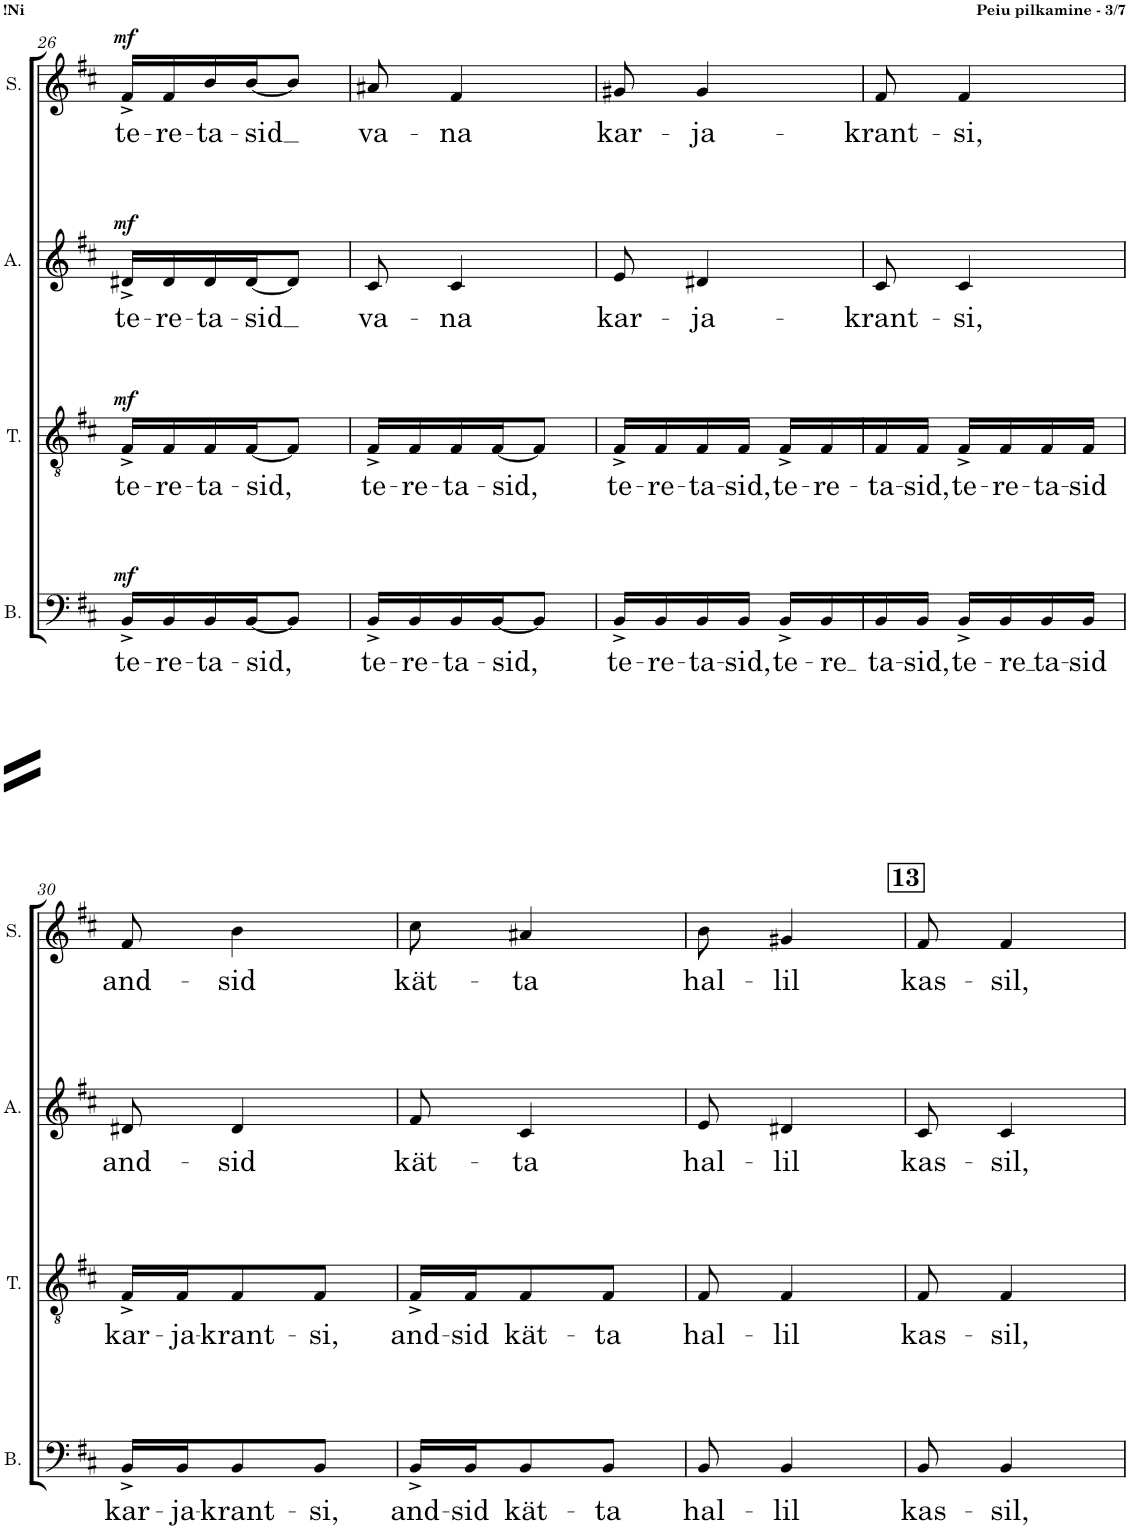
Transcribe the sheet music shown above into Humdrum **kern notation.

**kern	**text	**dynam	**kern	**text	**dynam	**kern	**text	**dynam	**kern	**text	**dynam
*part4	*part4	*part4	*part3	*part3	*part3	*part2	*part2	*part2	*part1	*part1	*part1
*staff4	*staff4	*staff4	*staff3	*staff3	*staff3	*staff2	*staff2	*staff2	*staff1	*staff1	*staff1
*I"Bass	*	*	*I"Tenor	*	*	*I"Alto	*	*	*I"Soprano	*	*
*I'B.	*	*	*I'T.	*	*	*I'A.	*	*	*I'S.	*	*
!!LO:PB:g=z
*clefF4	*	*	*clefGv2	*	*	*clefG2	*	*	*clefG2	*	*
*k[f#c#]	*	*	*k[f#c#]	*	*	*k[f#c#]	*	*	*k[f#c#]	*	*
*M3/8	*	*	*M3/8	*	*	*M3/8	*	*	*M3/8	*	*
=26	=26	=26	=26	=26	=26	=26	=26	=26	=26	=26	=26
!	!LO:LY:b	!LO:DY:a	!	!LO:LY:b	!LO:DY:a	!	!LO:LY:b	!LO:DY:a	!	!LO:LY:b	!LO:DY:a
16BB^/LL	te-	mf	16F#^/LL	te-	mf	16d#X^/LL	te-	mf	16f#^/LL	te-	mf
!	!LO:LY:b	!	!	!LO:LY:b	!	!	!LO:LY:b	!	!	!LO:LY:b	!
16BB/	-re-	.	16F#/	-re-	.	16d#/	-re-	.	16f#/	-re-	.
!	!LO:LY:b	!	!	!LO:LY:b	!	!	!LO:LY:b	!	!	!LO:LY:b	!
16BB/	-ta-	.	16F#/	-ta-	.	16d#/	-ta-	.	16b/	-ta-	.
!	!LO:LY:b	!	!	!LO:LY:b	!	!	!LO:LY:b	!	!	!LO:LY:b	!
[16BB/J	-sid,	.	[16F#/J	-sid,	.	[16d#/J	-sid	.	[16b/J	-sid	.
8BB/J]	.	.	8F#/J]	.	.	8d#/J]	.	.	8b/J]	.	.
=27	=27	=27	=27	=27	=27	=27	=27	=27	=27	=27	=27
!	!LO:LY:b	!	!	!LO:LY:b	!	!	!LO:LY:b	!	!	!LO:LY:b	!
16BB^/LL	te-	.	16F#^/LL	te-	.	8c#/	va-	.	8a#X/	va-	.
!	!LO:LY:b	!	!	!LO:LY:b	!	!	!	!	!	!	!
16BB/	-re-	.	16F#/	-re-	.	.	.	.	.	.	.
!	!LO:LY:b	!	!	!LO:LY:b	!	!	!LO:LY:b	!	!	!LO:LY:b	!
16BB/	-ta-	.	16F#/	-ta-	.	4c#/	-na	.	4f#/	-na	.
!	!LO:LY:b	!	!	!LO:LY:b	!	!	!	!	!	!	!
[16BB/J	-sid,	.	[16F#/J	-sid,	.	.	.	.	.	.	.
8BB/J]	.	.	8F#/J]	.	.	.	.	.	.	.	.
=28	=28	=28	=28	=28	=28	=28	=28	=28	=28	=28	=28
!	!LO:LY:b	!	!	!LO:LY:b	!	!	!LO:LY:b	!	!	!LO:LY:b	!
16BB^/LL	te-	.	16F#^/LL	te-	.	8e/	kar-	.	8g#X/	kar-	.
!	!LO:LY:b	!	!	!LO:LY:b	!	!	!	!	!	!	!
16BB/	-re-	.	16F#/	-re-	.	.	.	.	.	.	.
!	!LO:LY:b	!	!	!LO:LY:b	!	!	!LO:LY:b	!	!	!LO:LY:b	!
16BB/	-ta-	.	16F#/	-ta-	.	4d#X/	-ja-	.	4g#/	-ja-	.
!	!LO:LY:b	!	!	!LO:LY:b	!	!	!	!	!	!	!
16BB/JJ	-sid,	.	16F#/JJ	-sid,	.	.	.	.	.	.	.
!	!LO:LY:b	!	!	!LO:LY:b	!	!	!	!	!	!	!
16BB^/LL	te-	.	16F#^/LL	te-	.	.	.	.	.	.	.
!	!LO:LY:b	!	!	!LO:LY:b	!	!	!	!	!	!	!
16BB/	-re	.	16F#/	-re-	.	.	.	.	.	.	.
=29	=29	=29	=29	=29	=29	=29	=29	=29	=29	=29	=29
!	!LO:LY:b	!	!	!LO:LY:b	!	!	!LO:LY:b	!	!	!LO:LY:b	!
16BB/	ta-	.	16F#/	-ta-	.	8c#/	-krant-	.	8f#/	-krant-	.
!	!LO:LY:b	!	!	!LO:LY:b	!	!	!	!	!	!	!
16BB/JJ	-sid,	.	16F#/JJ	-sid,	.	.	.	.	.	.	.
!	!LO:LY:b	!	!	!LO:LY:b	!	!	!LO:LY:b	!	!	!LO:LY:b	!
16BB^/LL	te-	.	16F#^/LL	te-	.	4c#/	-si,	.	4f#/	-si,	.
!	!LO:LY:b	!	!	!LO:LY:b	!	!	!	!	!	!	!
16BB/	-re	.	16F#/	-re-	.	.	.	.	.	.	.
!	!LO:LY:b	!	!	!LO:LY:b	!	!	!	!	!	!	!
16BB/	ta-	.	16F#/	-ta-	.	.	.	.	.	.	.
!	!LO:LY:b	!	!	!LO:LY:b	!	!	!	!	!	!	!
16BB/JJ	-sid	.	16F#/JJ	-sid	.	.	.	.	.	.	.
!!LO:LB:g=z
=30	=30	=30	=30	=30	=30	=30	=30	=30	=30	=30	=30
!	!LO:LY:b	!	!	!LO:LY:b	!	!	!LO:LY:b	!	!	!LO:LY:b	!
16BB^/LL	kar-	.	16F#^/LL	kar-	.	8d#X/	and-	.	8f#/	and-	.
!	!LO:LY:b	!	!	!LO:LY:b	!	!	!	!	!	!	!
16BB/J	-ja-	.	16F#/J	-ja-	.	.	.	.	.	.	.
!	!LO:LY:b	!	!	!LO:LY:b	!	!	!LO:LY:b	!	!	!LO:LY:b	!
8BB/	-krant-	.	8F#/	-krant-	.	4d#/	-sid	.	4b\	-sid	.
!	!LO:LY:b	!	!	!LO:LY:b	!	!	!	!	!	!	!
8BB/J	-si,	.	8F#/J	-si,	.	.	.	.	.	.	.
=31	=31	=31	=31	=31	=31	=31	=31	=31	=31	=31	=31
!	!LO:LY:b	!	!	!LO:LY:b	!	!	!LO:LY:b	!	!	!LO:LY:b	!
16BB^/LL	and-	.	16F#^/LL	and-	.	8f#/	kät-	.	8cc#\	kät-	.
!	!LO:LY:b	!	!	!LO:LY:b	!	!	!	!	!	!	!
16BB/J	-sid	.	16F#/J	-sid	.	.	.	.	.	.	.
!	!LO:LY:b	!	!	!LO:LY:b	!	!	!LO:LY:b	!	!	!LO:LY:b	!
8BB/	kät-	.	8F#/	kät-	.	4c#/	-ta	.	4a#X/	-ta	.
!	!LO:LY:b	!	!	!LO:LY:b	!	!	!	!	!	!	!
8BB/J	-ta	.	8F#/J	-ta	.	.	.	.	.	.	.
=32	=32	=32	=32	=32	=32	=32	=32	=32	=32	=32	=32
!	!LO:LY:b	!	!	!LO:LY:b	!	!	!LO:LY:b	!	!	!LO:LY:b	!
8BB/	hal-	.	8F#/	hal-	.	8e/	hal-	.	8b\	hal-	.
!	!LO:LY:b	!	!	!LO:LY:b	!	!	!LO:LY:b	!	!	!LO:LY:b	!
4BB/	-lil	.	4F#/	-lil	.	4d#X/	-lil	.	4g#X/	-lil	.
!!LO:REH:place=s1:a:B:cj:fs=14:t=13
=33	=33	=33	=33	=33	=33	=33	=33	=33	=33	=33	=33
!	!LO:LY:b	!	!	!LO:LY:b	!	!	!LO:LY:b	!	!	!LO:LY:b	!
8BB/	kas-	.	8F#/	kas-	.	8c#/	kas-	.	8f#/	kas-	.
!	!LO:LY:b	!	!	!LO:LY:b	!	!	!LO:LY:b	!	!	!LO:LY:b	!
4BB/	-sil,	.	4F#/	-sil,	.	4c#/	-sil,	.	4f#/	-sil,	.
=	=	=	=	=	=	=	=	=	=	=	=
*-	*-	*-	*-	*-	*-	*-	*-	*-	*-	*-	*-
